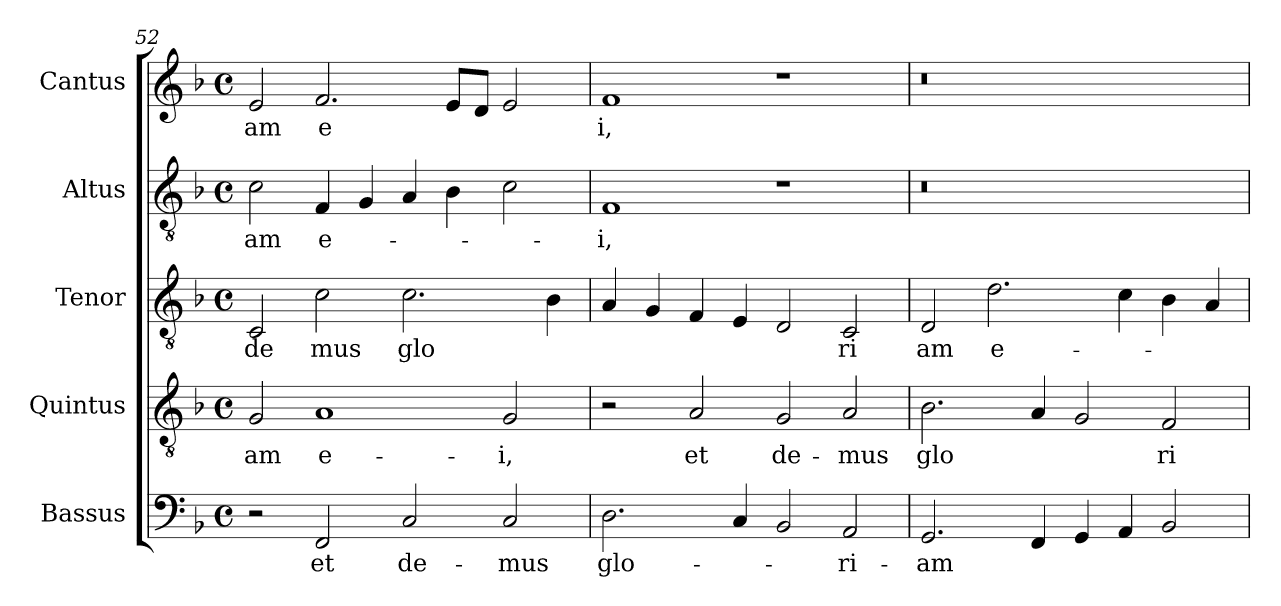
**kern	**text	**kern	**text	**kern	**text	**kern	**text	**kern	**text
*part5	*part5	*part4	*part4	*part3	*part3	*part2	*part2	*part1	*part1
*staff5	*staff5	*staff4	*staff4	*staff3	*staff3	*staff2	*staff2	*staff1	*staff1
*I"Bassus	*	*I"Quintus	*	*I"Tenor	*	*I"Altus	*	*I"Cantus	*
*clefF4	*	*clefGv2	*	*clefGv2	*	*clefGv2	*	*clefG2	*
*k[b-]	*	*k[b-]	*	*k[b-]	*	*k[b-]	*	*k[b-]	*
*F:	*	*F:	*	*F:	*	*F:	*	*F:	*
*M4/4	*	*M4/4	*	*M4/4	*	*M4/4	*	*M4/4	*
*met(c)	*	*met(c)	*	*met(c)	*	*met(c)	*	*met(c)	*
=52	=52	=52	=52	=52	=52	=52	=52	=52	=52
!	!	!	!LO:LY:b:cj	!	!LO:LY:b:cj	!	!LO:LY:b:cj	!	!LO:LY:b:cj
2r	.	2G/	-am	2C/	de	2c\	-am	2e/	am
!	!LO:LY:b:cj	!	!LO:LY:b:cj	!	!LO:LY:b:cj	!	!LO:LY:b:cj	!	!LO:LY:b:cj
2FF/	et	1A	e-	2c\	mus	4F/	e-	2.f/	e
.	.	.	.	.	.	4G/	.	.	.
!	!LO:LY:b:cj	!	!	!	!LO:LY:b	!	!	!	!
2C/	de-	.	.	2.c\	glo	4A/	.	.	.
.	.	.	.	.	.	4B-\	.	8e/L	.
.	.	.	.	.	.	.	.	8d/J	.
!	!LO:LY:b:cj	!	!LO:LY:b:cj	!	!	!	!	!	!
2C/	-mus	2G/	-i,	.	.	2c\	.	2e/	.
.	.	.	.	4B-\	.	.	.	.	.
=53	=53	=53	=53	=53	=53	=53	=53	=53	=53
!	!LO:LY:b	!	!	!	!	!	!LO:LY:b:cj	!	!LO:LY:b:cj
2.D\	glo-	2r	.	4A/	.	1F	-i,	1f	i,
.	.	.	.	4G/	.	.	.	.	.
!	!	!	!LO:LY:b:cj	!	!	!	!	!	!
.	.	2A/	et	4F/	.	.	.	.	.
4C/	.	.	.	4E/	.	.	.	.	.
!	!	!	!LO:LY:b:cj	!	!	!	!	!	!
2BB-/	.	2G/	de-	2D/	.	1r	.	1r	.
!	!LO:LY:b:cj	!	!LO:LY:b:cj	!	!LO:LY:b:cj	!	!	!	!
2AA/	-ri-	2A/	-mus	2C/	ri	.	.	.	.
!!LO:PB:g=z
=54	=54	=54	=54	=54	=54	=54	=54	=54	=54
!	!LO:LY:b	!	!LO:LY:b	!	!LO:LY:b:cj	!	!	!	!
2.GG/	-am	2.B-\	glo	2D/	am	0r	.	0r	.
!	!	!	!	!	!LO:LY:b:cj	!	!	!	!
.	.	.	.	2.d\	e-	.	.	.	.
4FF/	.	4A/	.	.	.	.	.	.	.
4GG/	.	2G/	.	.	.	.	.	.	.
4AA/	.	.	.	4c\	.	.	.	.	.
!	!	!	!LO:LY:b:cj	!	!	!	!	!	!
2BB-/	.	2F/	ri	4B-\	.	.	.	.	.
.	.	.	.	4A/	.	.	.	.	.
=	=	=	=	=	=	=	=	=	=
*-	*-	*-	*-	*-	*-	*-	*-	*-	*-
